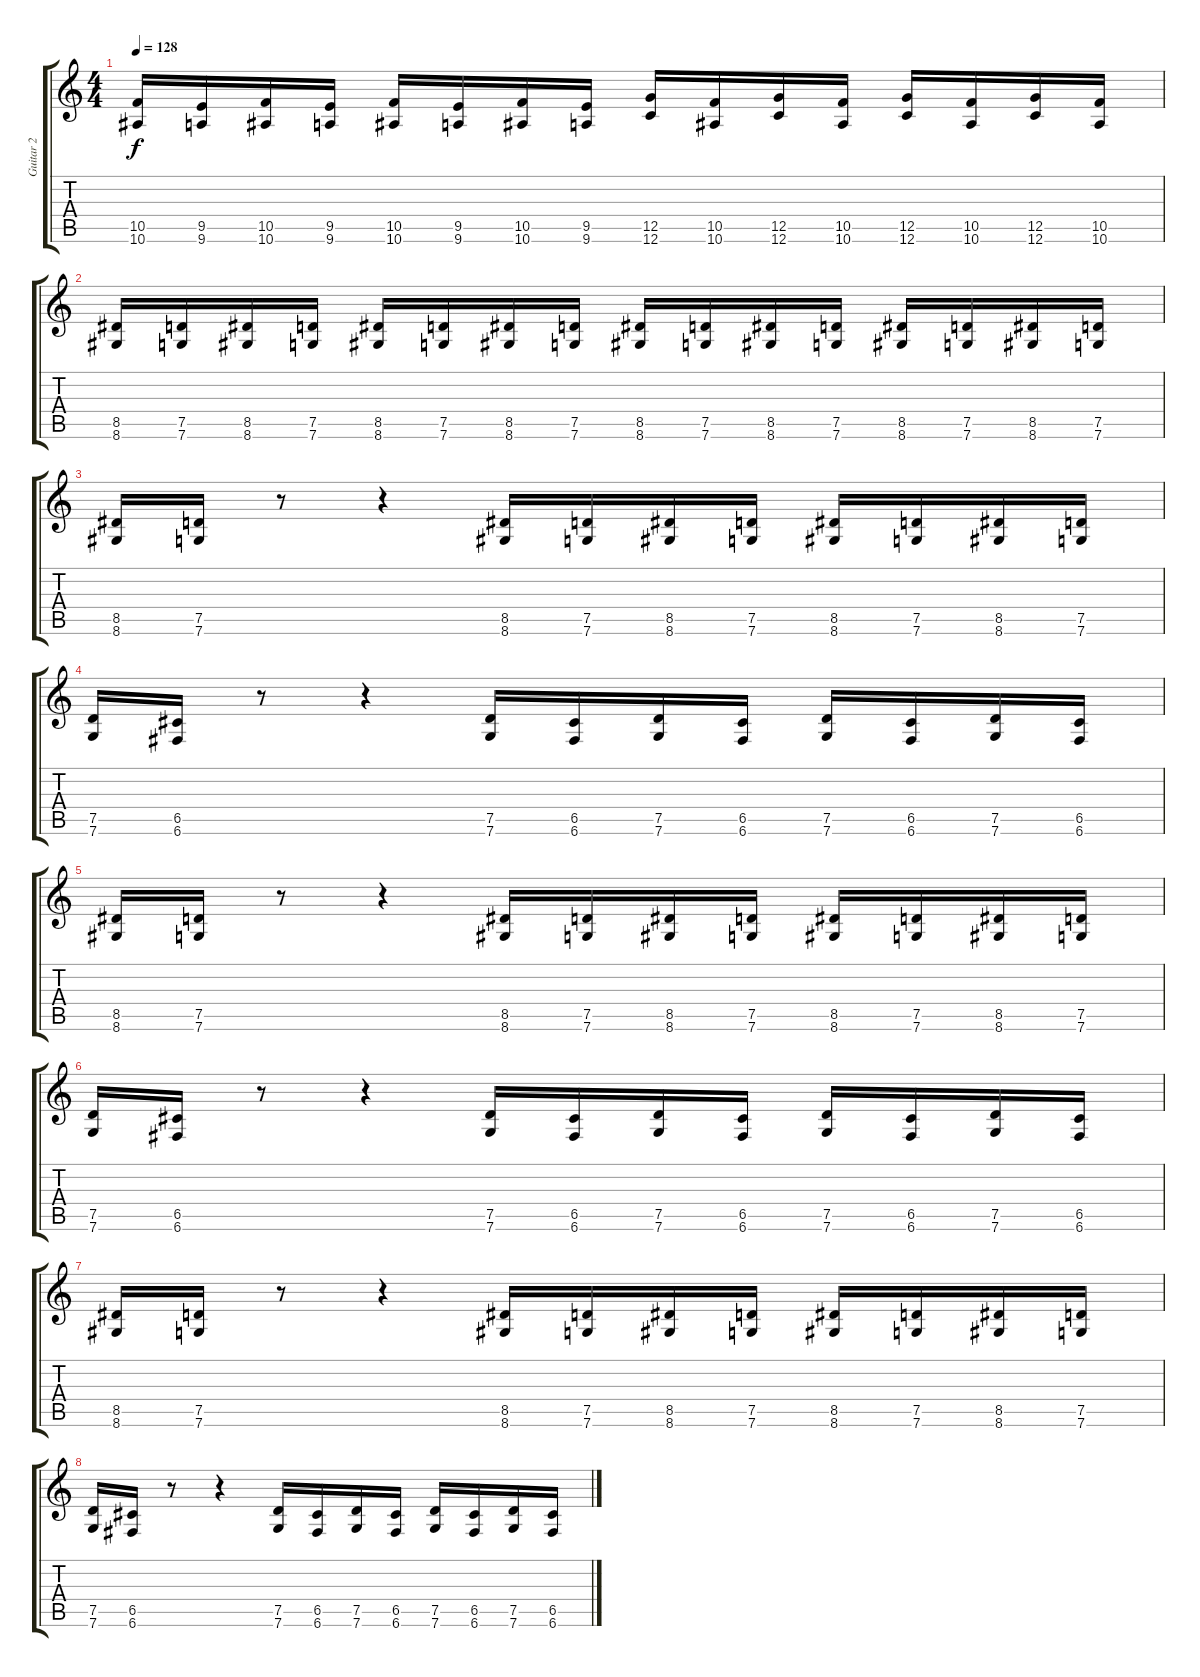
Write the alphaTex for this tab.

\track ("Guitar 2" "Guitar 2") {instrument distortionguitar}
\staff {score tabs}
\tuning (D4 A3 F3 C3 G2 C2) {hide}
\ts (4 4)
\tempo 128
\clef g2
\ks c
(10.5 10.6).16{dy f} (9.5 9.6).16 (10.5 10.6).16 (9.5 9.6).16 (10.5 10.6).16 (9.5 9.6).16 (10.5 10.6).16 (9.5 9.6).16 (12.5 12.6).16 (10.5 10.6).16 (12.5 12.6).16 (10.5 10.6).16 (12.5 12.6).16 (10.5 10.6).16 (12.5 12.6).16 (10.5 10.6).16 |
(8.5 8.6).16 (7.5 7.6).16 (8.5 8.6).16 (7.5 7.6).16 (8.5 8.6).16 (7.5 7.6).16 (8.5 8.6).16 (7.5 7.6).16 (8.5 8.6).16 (7.5 7.6).16 (8.5 8.6).16 (7.5 7.6).16 (8.5 8.6).16 (7.5 7.6).16 (8.5 8.6).16 (7.5 7.6).16 |
(8.5 8.6).16 (7.5 7.6).16 r.8 r.4 (8.5 8.6).16 (7.5 7.6).16 (8.5 8.6).16 (7.5 7.6).16 (8.5 8.6).16 (7.5 7.6).16 (8.5 8.6).16 (7.5 7.6).16 |
(7.5 7.6).16 (6.5 6.6).16 r.8 r.4 (7.5 7.6).16 (6.5 6.6).16 (7.5 7.6).16 (6.5 6.6).16 (7.5 7.6).16 (6.5 6.6).16 (7.5 7.6).16 (6.5 6.6).16 |
(8.5 8.6).16 (7.5 7.6).16 r.8 r.4 (8.5 8.6).16 (7.5 7.6).16 (8.5 8.6).16 (7.5 7.6).16 (8.5 8.6).16 (7.5 7.6).16 (8.5 8.6).16 (7.5 7.6).16 |
(7.5 7.6).16 (6.5 6.6).16 r.8 r.4 (7.5 7.6).16 (6.5 6.6).16 (7.5 7.6).16 (6.5 6.6).16 (7.5 7.6).16 (6.5 6.6).16 (7.5 7.6).16 (6.5 6.6).16 |
(8.5 8.6).16 (7.5 7.6).16 r.8 r.4 (8.5 8.6).16 (7.5 7.6).16 (8.5 8.6).16 (7.5 7.6).16 (8.5 8.6).16 (7.5 7.6).16 (8.5 8.6).16 (7.5 7.6).16 |
(7.5 7.6).16 (6.5 6.6).16 r.8 r.4 (7.5 7.6).16 (6.5 6.6).16 (7.5 7.6).16 (6.5 6.6).16 (7.5 7.6).16 (6.5 6.6).16 (7.5 7.6).16 (6.5 6.6).16
